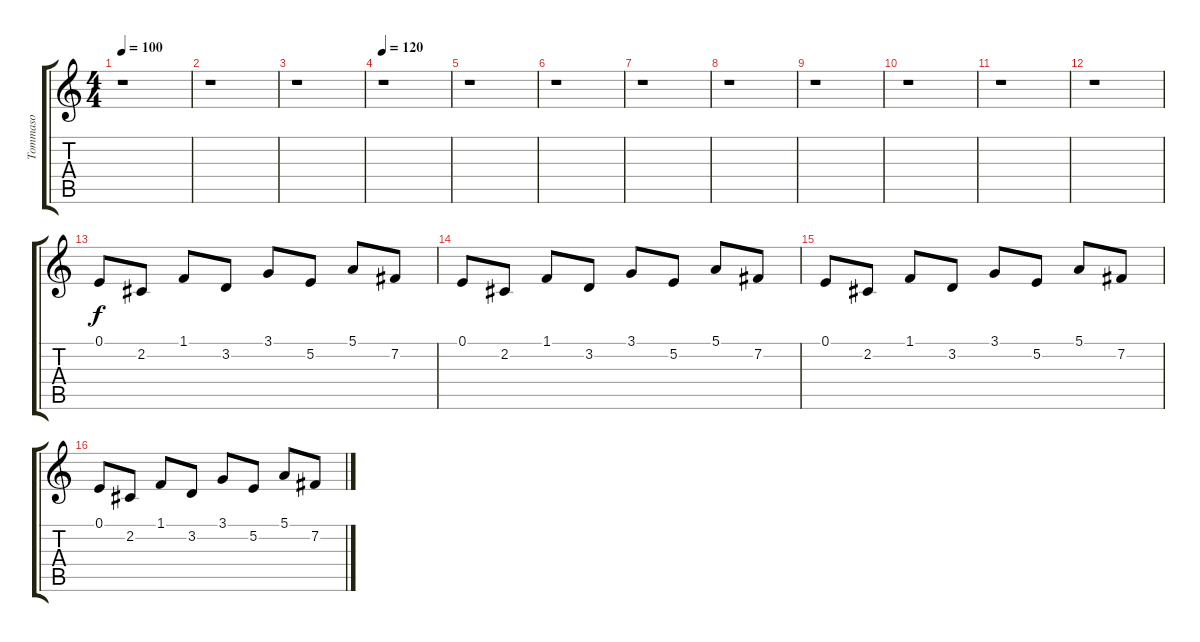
\track ("Tommaso" "Tommaso") {instrument baritonesax}
\staff {score tabs}
\tuning (E4 B3 G3 D3 A2 E2) {hide}
\ts (4 4)
\tempo 100
\clef g2
\ks c
r.1{dy f} |
r.1 |
r.1 |
\tempo 120
r.1 |
r.1 |
r.1 |
r.1 |
r.1 |
r.1 |
r.1 |
r.1 |
r.1 |
0.1.8 2.2.8 1.1.8 3.2.8 3.1.8 5.2.8 5.1.8 7.2.8 |
0.1.8 2.2.8 1.1.8 3.2.8 3.1.8 5.2.8 5.1.8 7.2.8 |
0.1.8 2.2.8 1.1.8 3.2.8 3.1.8 5.2.8 5.1.8 7.2.8 |
0.1.8 2.2.8 1.1.8 3.2.8 3.1.8 5.2.8 5.1.8 7.2.8
